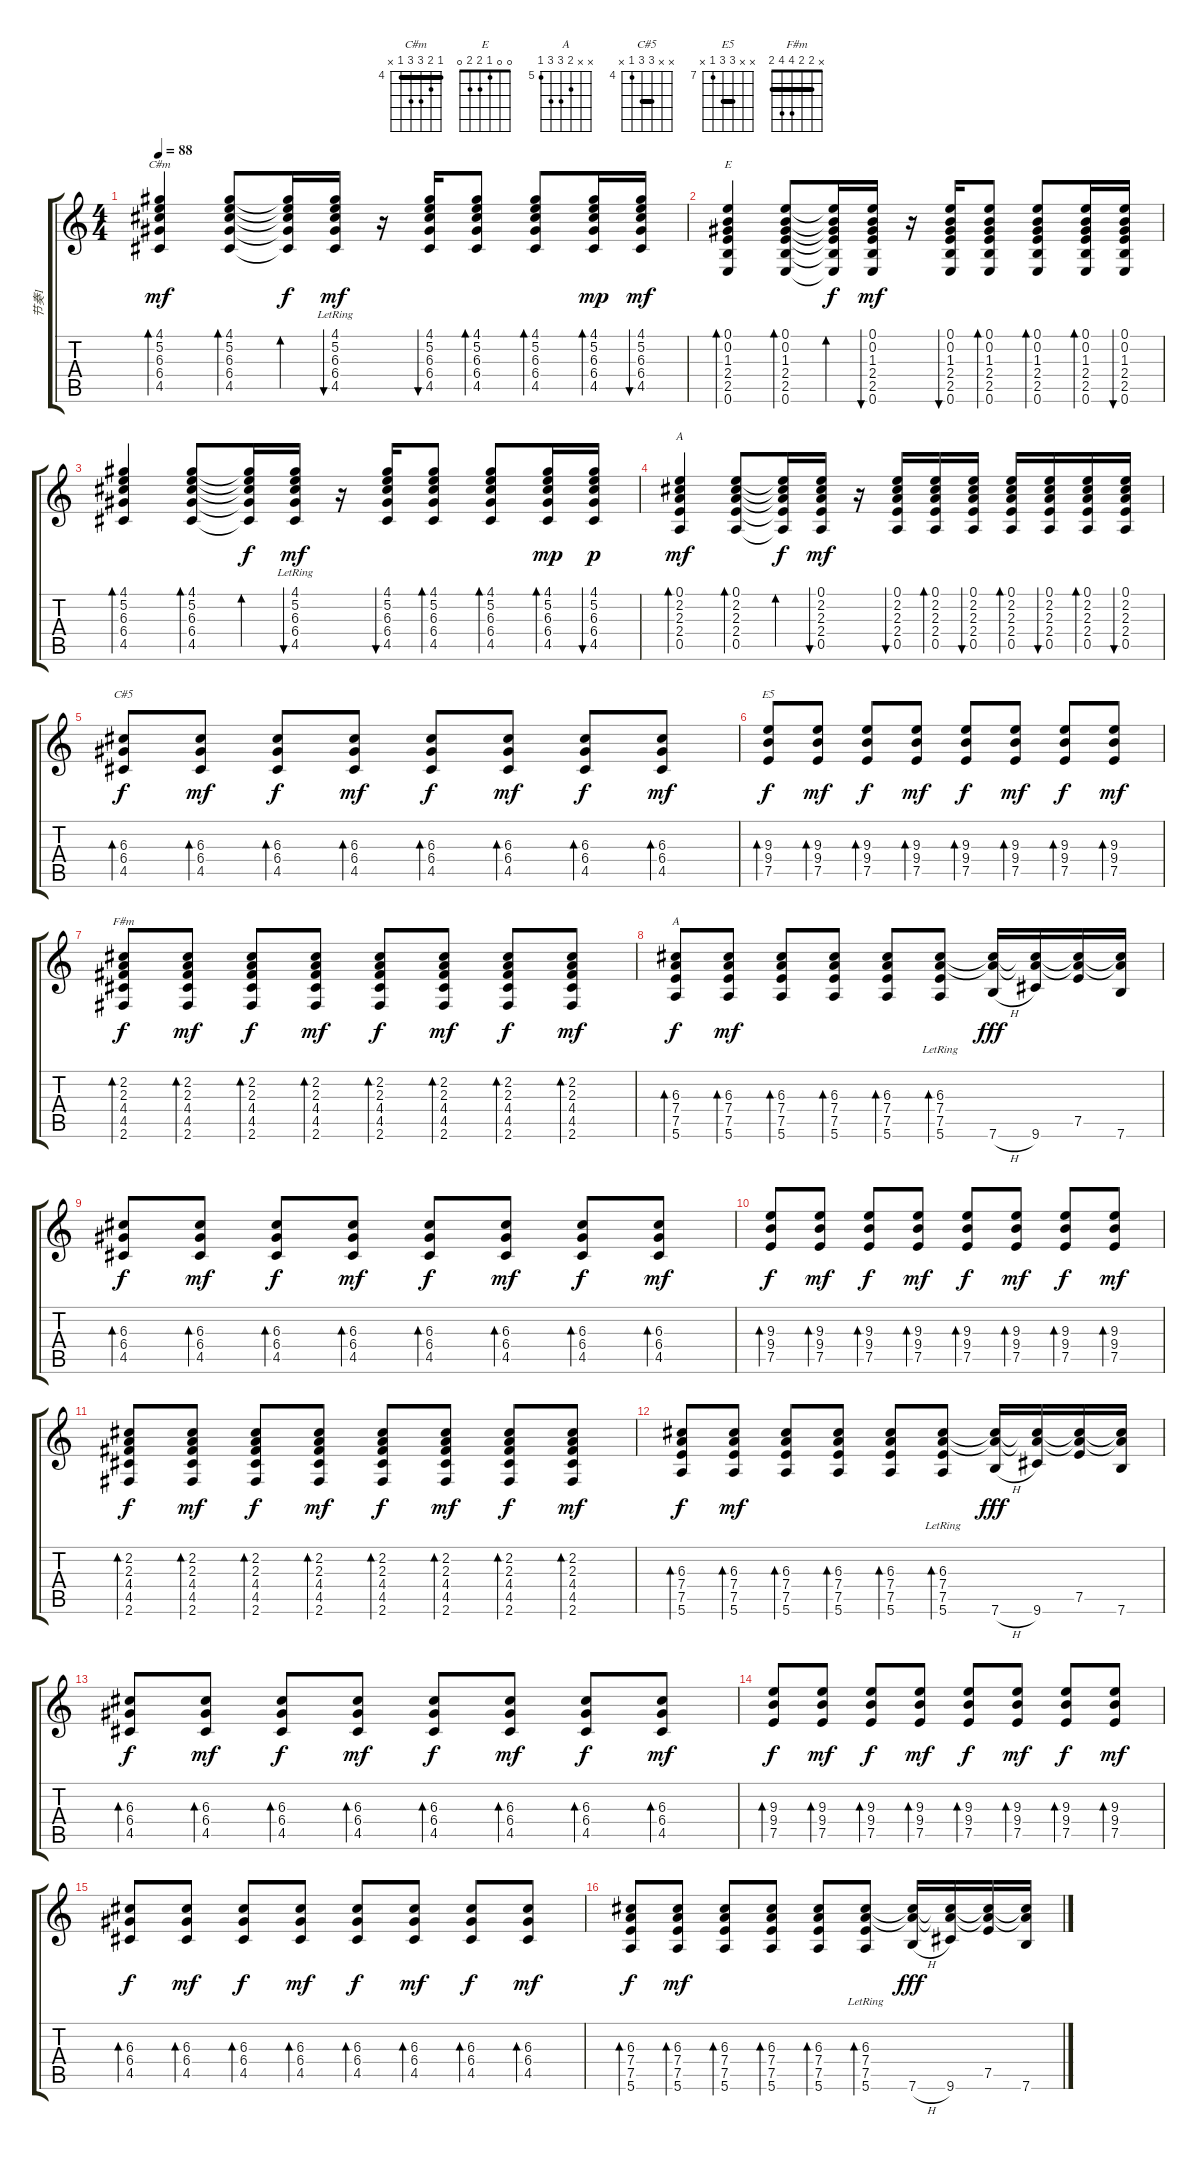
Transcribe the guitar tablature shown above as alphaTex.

\track ("节奏1" "节奏1") {instrument acousticguitarsteel}
\staff {score tabs}
\tuning (E4 B3 G3 D3 A2 E2) {hide}
\chord ("C#m" 4 5 6 6 4 x) {firstfret 4 barre 4}
\chord ("E" 0 0 1 2 2 0)
\chord ("A" 0 2 2 2 0 x)
\chord ("C#5" x x 6 6 4 x) {firstfret 4 barre 6}
\chord ("E5" x x 9 9 7 x) {firstfret 7 barre 9}
\chord ("F#m" x 2 2 4 4 2) {barre 2}
\chord ("A" x x 6 7 7 5) {firstfret 5}
\ts (4 4)
\tempo 88
\clef g2
\ks c
(4.1 5.2 6.3 6.4 4.5).4{bd 30 ch "C#m" dy mf} (4.1 5.2 6.3 6.4 4.5).8{bd 30} (4.1{t} 5.2{t} 6.3{t} 6.4{t} 4.5{t}).16{bd 30 dy f} (4.1{lr} 5.2{lr} 6.3{lr} 6.4{lr} 4.5{lr}).16{bu 30 dy mf} r.16 (4.1 5.2 6.3 6.4 4.5).16{bu 30} (4.1 5.2 6.3 6.4 4.5).8{bd 30} (4.1 5.2 6.3 6.4 4.5).8{bd 30} (4.1 5.2 6.3 6.4 4.5).16{bd 30 dy mp} (4.1 5.2 6.3 6.4 4.5).16{bu 30 dy mf} |
(0.1 0.2 1.3 2.4 2.5 0.6).4{bd 30 ch "E"} (0.1 0.2 1.3 2.4 2.5 0.6).8{bd 30} (0.1{t} 0.2{t} 1.3{t} 2.4{t} 2.5{t} 0.6{t}).16{bd 30 dy f} (0.1 0.2 1.3 2.4 2.5 0.6).16{bu 30 dy mf} r.16 (0.1 0.2 1.3 2.4 2.5 0.6).16{bu 30} (0.1 0.2 1.3 2.4 2.5 0.6).8{bd 30} (0.1 0.2 1.3 2.4 2.5 0.6).8{bd 30} (0.1 0.2 1.3 2.4 2.5 0.6).16{bd 30} (0.1 0.2 1.3 2.4 2.5 0.6).16{bu 30} |
(4.1 5.2 6.3 6.4 4.5).4{bd 30} (4.1 5.2 6.3 6.4 4.5).8{bd 30} (4.1{t} 5.2{t} 6.3{t} 6.4{t} 4.5{t}).16{bd 30 dy f} (4.1{lr} 5.2{lr} 6.3{lr} 6.4{lr} 4.5{lr}).16{bu 30 dy mf} r.16 (4.1 5.2 6.3 6.4 4.5).16{bu 30} (4.1 5.2 6.3 6.4 4.5).8{bd 30} (4.1 5.2 6.3 6.4 4.5).8{bd 30} (4.1 5.2 6.3 6.4 4.5).16{bd 30 dy mp} (4.1 5.2 6.3 6.4 4.5).16{bu 30 dy p} |
(0.1 2.2 2.3 2.4 0.5).4{bd 30 ch "A" dy mf} (0.1 2.2 2.3 2.4 0.5).8{bd 30} (0.1{t} 2.2{t} 2.3{t} 2.4{t} 0.5{t}).16{bd 30 dy f} (0.1 2.2 2.3 2.4 0.5).16{bu 30 dy mf} r.16 (0.1 2.2 2.3 2.4 0.5).16{bu 30} (0.1 2.2 2.3 2.4 0.5).16{bd 30} (0.1 2.2 2.3 2.4 0.5).16{bu 30} (0.1 2.2 2.3 2.4 0.5).16{bd 30} (0.1 2.2 2.3 2.4 0.5).16{bu 30} (0.1 2.2 2.3 2.4 0.5).16{bd 30} (0.1 2.2 2.3 2.4 0.5).16{bu 30} |
(6.3 6.4 4.5).8{bd 30 ch "C#5" dy f} (6.3 6.4 4.5).8{bd 30 dy mf} (6.3 6.4 4.5).8{bd 30 dy f} (6.3 6.4 4.5).8{bd 30 dy mf} (6.3 6.4 4.5).8{bd 30 dy f} (6.3 6.4 4.5).8{bd 30 dy mf} (6.3 6.4 4.5).8{bd 30 dy f} (6.3 6.4 4.5).8{bd 30 dy mf} |
(9.3 9.4 7.5).8{bd 30 ch "E5" dy f} (9.3 9.4 7.5).8{bd 30 dy mf} (9.3 9.4 7.5).8{bd 30 dy f} (9.3 9.4 7.5).8{bd 30 dy mf} (9.3 9.4 7.5).8{bd 30 dy f} (9.3 9.4 7.5).8{bd 30 dy mf} (9.3 9.4 7.5).8{bd 30 dy f} (9.3 9.4 7.5).8{bd 30 dy mf} |
(2.2 2.3 4.4 4.5 2.6).8{bd 30 ch "F#m" dy f} (2.2 2.3 4.4 4.5 2.6).8{bd 30 dy mf} (2.2 2.3 4.4 4.5 2.6).8{bd 30 dy f} (2.2 2.3 4.4 4.5 2.6).8{bd 30 dy mf} (2.2 2.3 4.4 4.5 2.6).8{bd 30 dy f} (2.2 2.3 4.4 4.5 2.6).8{bd 30 dy mf} (2.2 2.3 4.4 4.5 2.6).8{bd 30 dy f} (2.2 2.3 4.4 4.5 2.6).8{bd 30 dy mf} |
(6.3 7.4 7.5 5.6).8{bd 30 ch "A" dy f} (6.3 7.4 7.5 5.6).8{bd 30 dy mf} (6.3 7.4 7.5 5.6).8{bd 30} (6.3 7.4 7.5 5.6).8{bd 30} (6.3 7.4 7.5 5.6).8{bd 30} (6.3{lr} 7.4{lr} 7.5{lr} 5.6).8{bd 30} (6.3{t} 7.4{t} 7.6{h}).16{dy fff} (6.3{t} 7.4{t} 9.6).16 (6.3{t} 7.4{t} 7.5).16 (6.3{t} 7.4{t} 7.6).16 |
(6.3 6.4 4.5).8{bd 30 dy f} (6.3 6.4 4.5).8{bd 30 dy mf} (6.3 6.4 4.5).8{bd 30 dy f} (6.3 6.4 4.5).8{bd 30 dy mf} (6.3 6.4 4.5).8{bd 30 dy f} (6.3 6.4 4.5).8{bd 30 dy mf} (6.3 6.4 4.5).8{bd 30 dy f} (6.3 6.4 4.5).8{bd 30 dy mf} |
(9.3 9.4 7.5).8{bd 30 dy f} (9.3 9.4 7.5).8{bd 30 dy mf} (9.3 9.4 7.5).8{bd 30 dy f} (9.3 9.4 7.5).8{bd 30 dy mf} (9.3 9.4 7.5).8{bd 30 dy f} (9.3 9.4 7.5).8{bd 30 dy mf} (9.3 9.4 7.5).8{bd 30 dy f} (9.3 9.4 7.5).8{bd 30 dy mf} |
(2.2 2.3 4.4 4.5 2.6).8{bd 30 dy f} (2.2 2.3 4.4 4.5 2.6).8{bd 30 dy mf} (2.2 2.3 4.4 4.5 2.6).8{bd 30 dy f} (2.2 2.3 4.4 4.5 2.6).8{bd 30 dy mf} (2.2 2.3 4.4 4.5 2.6).8{bd 30 dy f} (2.2 2.3 4.4 4.5 2.6).8{bd 30 dy mf} (2.2 2.3 4.4 4.5 2.6).8{bd 30 dy f} (2.2 2.3 4.4 4.5 2.6).8{bd 30 dy mf} |
(6.3 7.4 7.5 5.6).8{bd 30 dy f} (6.3 7.4 7.5 5.6).8{bd 30 dy mf} (6.3 7.4 7.5 5.6).8{bd 30} (6.3 7.4 7.5 5.6).8{bd 30} (6.3 7.4 7.5 5.6).8{bd 30} (6.3{lr} 7.4{lr} 7.5{lr} 5.6).8{bd 30} (6.3{t} 7.4{t} 7.6{h}).16{dy fff} (6.3{t} 7.4{t} 9.6).16 (6.3{t} 7.4{t} 7.5).16 (6.3{t} 7.4{t} 7.6).16 |
(6.3 6.4 4.5).8{bd 30 dy f} (6.3 6.4 4.5).8{bd 30 dy mf} (6.3 6.4 4.5).8{bd 30 dy f} (6.3 6.4 4.5).8{bd 30 dy mf} (6.3 6.4 4.5).8{bd 30 dy f} (6.3 6.4 4.5).8{bd 30 dy mf} (6.3 6.4 4.5).8{bd 30 dy f} (6.3 6.4 4.5).8{bd 30 dy mf} |
(9.3 9.4 7.5).8{bd 30 dy f} (9.3 9.4 7.5).8{bd 30 dy mf} (9.3 9.4 7.5).8{bd 30 dy f} (9.3 9.4 7.5).8{bd 30 dy mf} (9.3 9.4 7.5).8{bd 30 dy f} (9.3 9.4 7.5).8{bd 30 dy mf} (9.3 9.4 7.5).8{bd 30 dy f} (9.3 9.4 7.5).8{bd 30 dy mf} |
(6.3 6.4 4.5).8{bd 30 dy f} (6.3 6.4 4.5).8{bd 30 dy mf} (6.3 6.4 4.5).8{bd 30 dy f} (6.3 6.4 4.5).8{bd 30 dy mf} (6.3 6.4 4.5).8{bd 30 dy f} (6.3 6.4 4.5).8{bd 30 dy mf} (6.3 6.4 4.5).8{bd 30 dy f} (6.3 6.4 4.5).8{bd 30 dy mf} |
(6.3 7.4 7.5 5.6).8{bd 30 dy f} (6.3 7.4 7.5 5.6).8{bd 30 dy mf} (6.3 7.4 7.5 5.6).8{bd 30} (6.3 7.4 7.5 5.6).8{bd 30} (6.3 7.4 7.5 5.6).8{bd 30} (6.3{lr} 7.4{lr} 7.5{lr} 5.6).8{bd 30} (6.3{t} 7.4{t} 7.6{h}).16{dy fff} (6.3{t} 7.4{t} 9.6).16 (6.3{t} 7.4{t} 7.5).16 (6.3{t} 7.4{t} 7.6).16
